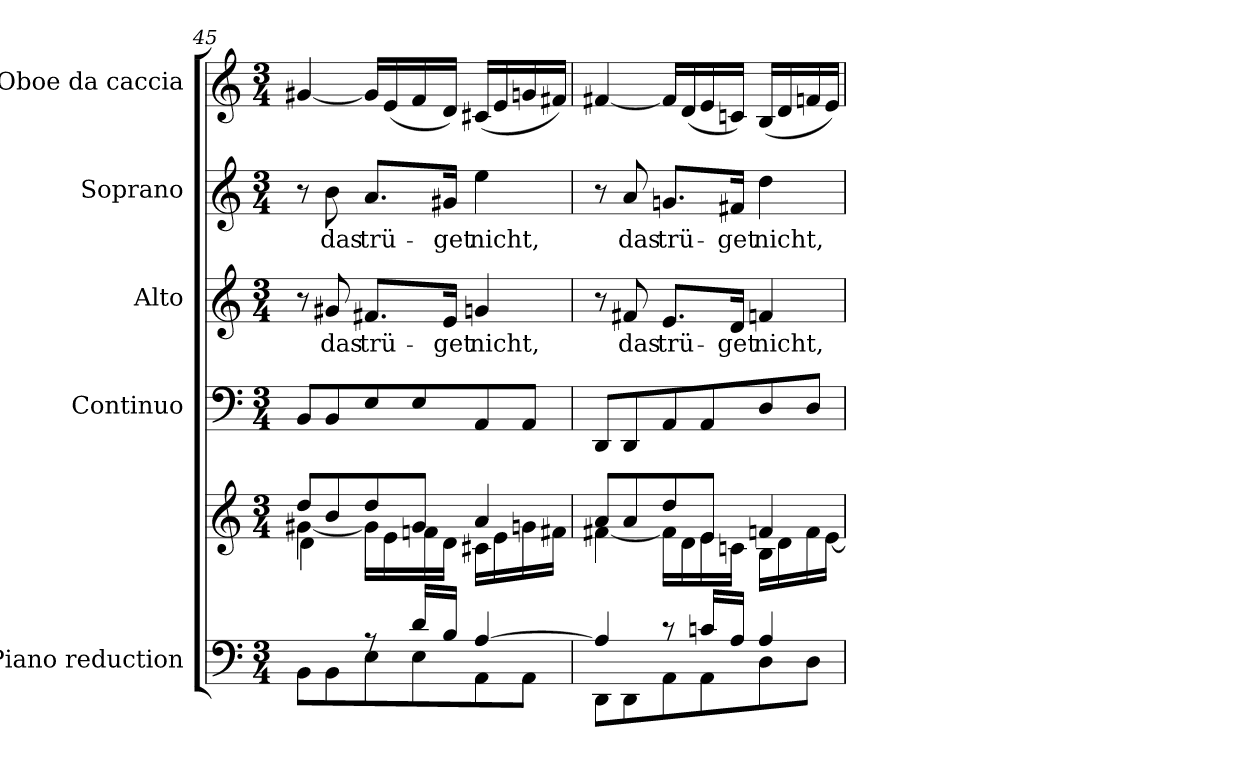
**kern	**kern	**kern	**kern	**text	**kern	**text	**kern
*part5	*part5	*part4	*part3	*part3	*part2	*part2	*part1
*staff6	*staff5	*staff4	*staff3	*staff3	*staff2	*staff2	*staff1
*I"Piano reduction	*	*I"Continuo	*I"Alto	*	*I"Soprano	*	*I"Oboe da caccia
*I'Pno	*	*	*	*	*	*	*I'Ob
*clefF4	*clefG2	*clefF4	*clefG2	*	*clefG2	*	*clefG2
*k[]	*k[]	*k[]	*k[]	*	*k[]	*	*k[]
*M3/4	*M3/4	*M3/4	*M3/4	*	*M3/4	*	*M3/4
=45	=45	=45	=45	=45	=45	=45	=45
*^	*^	*	*	*	*	*	*
*	*	*	*^	*	*	*	*	*	*
4ryy	8BB\L	8dd/L	[4g#X\	4d\	8BB/L	8r	.	8r	.	[4g#X/
!	!	!	!	!	!	!	!LO:LY:b	!	!LO:LY:b	!
.	8BB\	8b/	.	.	8BB/	8g#X/	das	8b\	das	.
!	!	!	!	!	!	!	!LO:LY:b	!	!LO:LY:b	!
8rA	8E\	8dd/	16g#\LL]	2ryy	8E/	8.f#X/L	trü-	8.a/L	trü-	16g#/LL]
.	.	.	16e\	.	.	.	.	.	.	(<16e/
16d/LL	8E\	8g#/J	16fn\	.	8E/	.	.	.	.	16f/
!	!	!	!	!	!	!	!LO:LY:b	!	!LO:LY:b	!
16B/JJ	.	.	16d\JJ	.	.	16e/Jk	-get	16g#X/Jk	-get	16d/JJ)
!	!	!	!	!	!	!	!LO:LY:b	!	!LO:LY:b	!
[4A/	8AA\	4a/	16c#X\LL	.	8AA/	4gn/	nicht,	4ee\	nicht,	(<16c#X/LL
.	.	.	16e\	.	.	.	.	.	.	16e/
.	8AA\J	.	16gn\	.	8AA/J	.	.	.	.	16gn/
.	.	.	16f#X\JJ	.	.	.	.	.	.	16f#X/JJ)
*	*	*	*v	*v	*	*	*	*	*	*
!!LO:LB:g=z
=46	=46	=46	=46	=46	=46	=46	=46	=46	=46
4A/]	8DD\L	8a/L	[4f#X\	8DD/L	8r	.	8r	.	[4f#X/
!	!	!	!	!	!	!LO:LY:b	!	!LO:LY:b	!
.	8DD\	8a/	.	8DD/	8f#X/	das	8a/	das	.
!	!	!	!	!	!	!LO:LY:b	!	!LO:LY:b	!
8r	8AA\	8dd/	16f#\LL]	8AA/	8.e/L	trü-	8.gn/L	trü-	16f#/LL]
.	.	.	16d\	.	.	.	.	.	(<16d/
16cn/LL	8AA\	8e/J	16e\	8AA/	.	.	.	.	16e/
!	!	!	!	!	!	!LO:LY:b	!	!LO:LY:b	!
16A/JJ	.	.	16cn\JJ	.	16d/Jk	-get	16f#X/Jk	-get	16cn/JJ)
!	!	!	!	!	!	!LO:LY:b	!	!LO:LY:b	!
4A/	8D\	4fn/	16B\LL	8D/	4fn/	nicht,	4dd\	nicht,	(<16B/LL
.	.	.	16d\	.	.	.	.	.	16d/
.	8D\J	.	16f\	8D/J	.	.	.	.	16fn/
.	.	.	[16e\JJ	.	.	.	.	.	16e/JJ)
*v	*v	*	*	*	*	*	*	*	*
*	*v	*v	*	*	*	*	*	*
=	=	=	=	=	=	=	=
*-	*-	*-	*-	*-	*-	*-	*-
